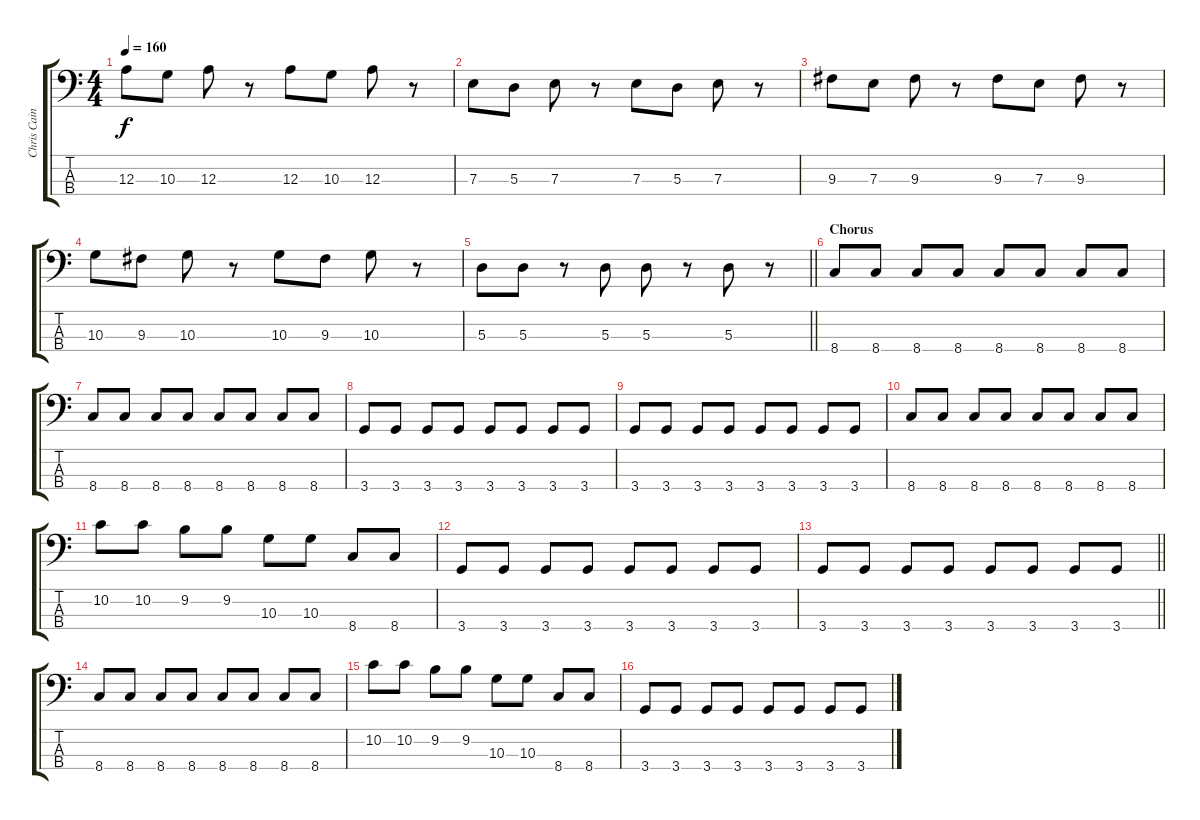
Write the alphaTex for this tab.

\track ("Chris Cain" "Chris Cain") {instrument electricbasspick}
\staff {score tabs}
\tuning (G2 D2 A1 E1) {hide}
\ts (4 4)
\tempo 160
\clef f4
\ks c
12.3.8{dy f} 10.3.8 12.3.8 r.8 12.3.8 10.3.8 12.3.8 r.8 |
7.3.8 5.3.8 7.3.8 r.8 7.3.8 5.3.8 7.3.8 r.8 |
9.3.8 7.3.8 9.3.8 r.8 9.3.8 7.3.8 9.3.8 r.8 |
10.3.8 9.3.8 10.3.8 r.8 10.3.8 9.3.8 10.3.8 r.8 |
\barLineRight lightlight
5.3.8 5.3.8 r.8 5.3.8 5.3.8 r.8 5.3.8 r.8 |
\section ("" "Chorus")
8.4.8 8.4.8 8.4.8 8.4.8 8.4.8 8.4.8 8.4.8 8.4.8 |
8.4.8 8.4.8 8.4.8 8.4.8 8.4.8 8.4.8 8.4.8 8.4.8 |
3.4.8 3.4.8 3.4.8 3.4.8 3.4.8 3.4.8 3.4.8 3.4.8 |
3.4.8 3.4.8 3.4.8 3.4.8 3.4.8 3.4.8 3.4.8 3.4.8 |
8.4.8 8.4.8 8.4.8 8.4.8 8.4.8 8.4.8 8.4.8 8.4.8 |
10.2.8 10.2.8 9.2.8 9.2.8 10.3.8 10.3.8 8.4.8 8.4.8 |
3.4.8 3.4.8 3.4.8 3.4.8 3.4.8 3.4.8 3.4.8 3.4.8 |
\barLineRight lightlight
3.4.8 3.4.8 3.4.8 3.4.8 3.4.8 3.4.8 3.4.8 3.4.8 |
8.4.8 8.4.8 8.4.8 8.4.8 8.4.8 8.4.8 8.4.8 8.4.8 |
10.2.8 10.2.8 9.2.8 9.2.8 10.3.8 10.3.8 8.4.8 8.4.8 |
3.4.8 3.4.8 3.4.8 3.4.8 3.4.8 3.4.8 3.4.8 3.4.8
